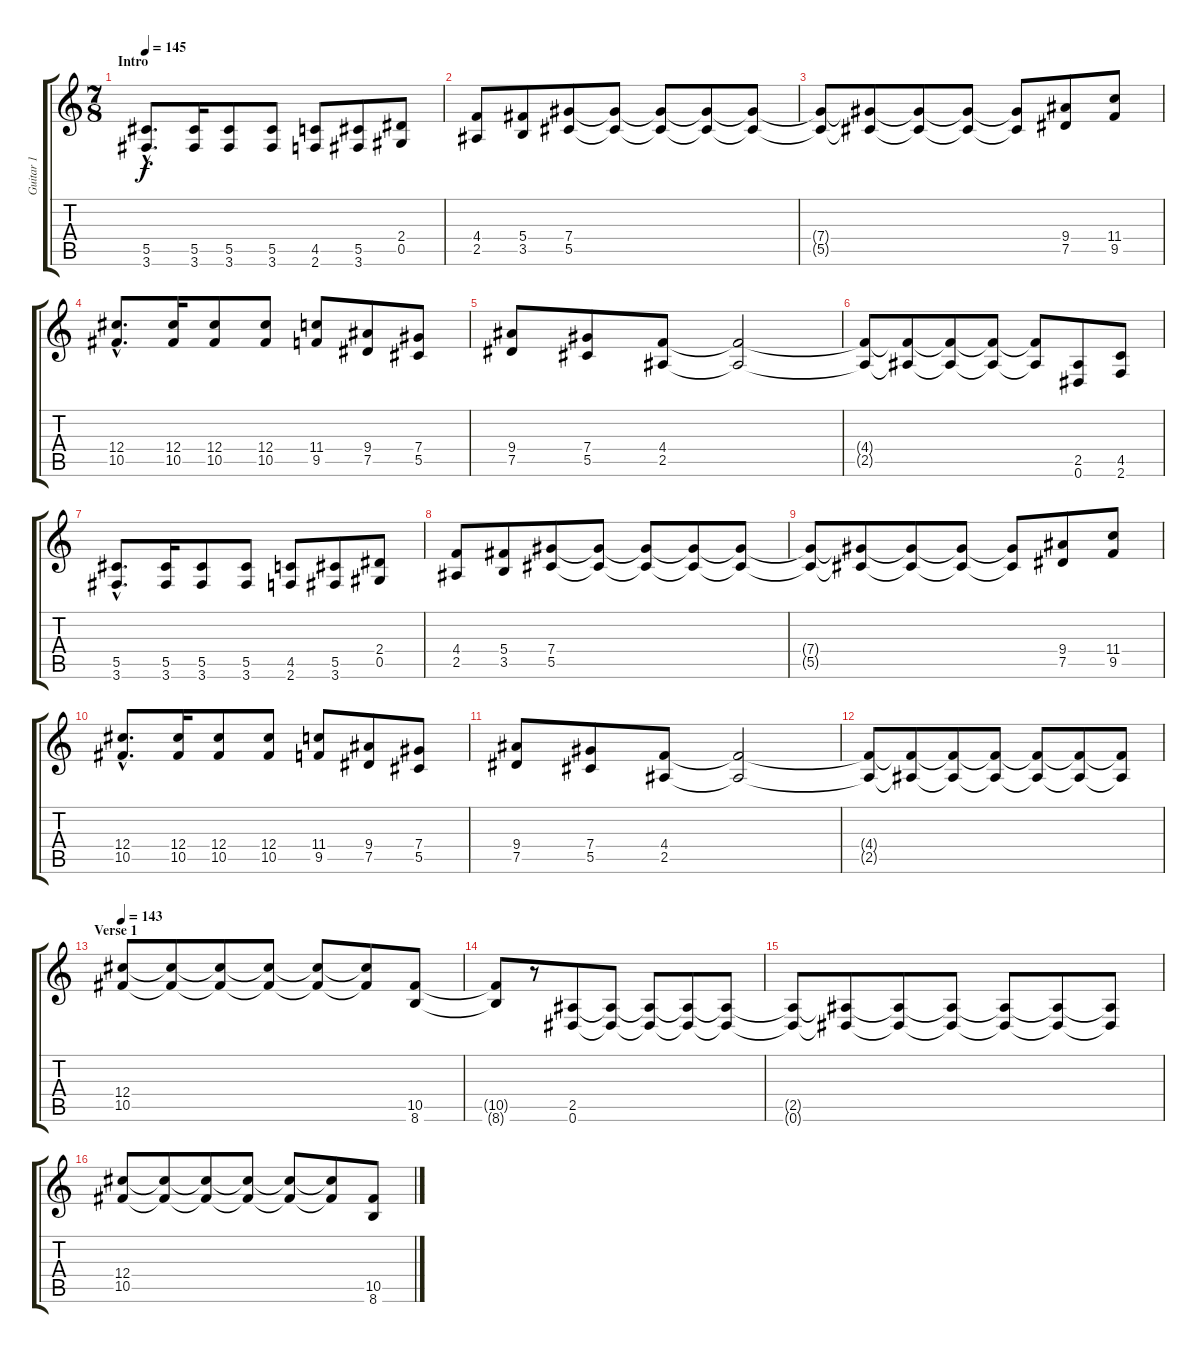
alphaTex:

\track ("Guitar 1" "Guitar 1") {instrument distortionguitar}
\staff {score tabs}
\tuning (Eb4 Bb3 Gb3 Db3 Ab2 Eb2) {hide}
\ts (7 8)
\section ("" "Intro")
\tempo 145
\tempo 140
\tempo 145
\clef g2
\ks c
(5.5{hac} 3.6{hac}).8{d dy f instrument distortionguitar} (5.5 3.6).16 (5.5 3.6).8 (5.5 3.6).8 (4.5 2.6).8 (5.5 3.6).8 (2.4 0.5).8 |
(4.4 2.5).8 (5.4 3.5).8 (7.4 5.5).8 (7.4{t} 5.5{t}).8 (7.4{t} 5.5{t}).8 (7.4{t} 5.5{t}).8 (7.4{t} 5.5{t}).8 |
(7.4{t} 5.5{t}).8 (7.4{t} 5.5{t}).8 (7.4{t} 5.5{t}).8 (7.4{t} 5.5{t}).8 (7.4{t} 5.5{t}).8 (9.4 7.5).8 (11.4 9.5).8 |
(12.4{hac} 10.5{hac}).8{d} (12.4 10.5).16 (12.4 10.5).8 (12.4 10.5).8 (11.4 9.5).8 (9.4 7.5).8 (7.4 5.5).8 |
(9.4 7.5).8 (7.4 5.5).8 (4.4 2.5).8 (4.4{t} 2.5{t}).2 |
(4.4{t} 2.5{t}).8 (4.4{t} 2.5{t}).8 (4.4{t} 2.5{t}).8 (4.4{t} 2.5{t}).8 (4.4{t} 2.5{t}).8 (2.5 0.6).8 (4.5 2.6).8 |
(5.5{hac} 3.6{hac}).8{d} (5.5 3.6).16 (5.5 3.6).8 (5.5 3.6).8 (4.5 2.6).8 (5.5 3.6).8 (2.4 0.5).8 |
(4.4 2.5).8 (5.4 3.5).8 (7.4 5.5).8 (7.4{t} 5.5{t}).8 (7.4{t} 5.5{t}).8 (7.4{t} 5.5{t}).8 (7.4{t} 5.5{t}).8 |
(7.4{t} 5.5{t}).8 (7.4{t} 5.5{t}).8 (7.4{t} 5.5{t}).8 (7.4{t} 5.5{t}).8 (7.4{t} 5.5{t}).8 (9.4 7.5).8 (11.4 9.5).8 |
(12.4{hac} 10.5{hac}).8{d} (12.4 10.5).16 (12.4 10.5).8 (12.4 10.5).8 (11.4 9.5).8 (9.4 7.5).8 (7.4 5.5).8 |
(9.4 7.5).8 (7.4 5.5).8 (4.4 2.5).8 (4.4{t} 2.5{t}).2 |
(4.4{t} 2.5{t}).8 (4.4{t} 2.5{t}).8 (4.4{t} 2.5{t}).8 (4.4{t} 2.5{t}).8 (4.4{t} 2.5{t}).8 (4.4{t} 2.5{t}).8 (4.4{t} 2.5{t}).8 |
\section ("" "Verse 1")
\tempo 143
(12.4 10.5).8 (12.4{t} 10.5{t}).8 (12.4{t} 10.5{t}).8 (12.4{t} 10.5{t}).8 (12.4{t} 10.5{t}).8 (12.4{t} 10.5{t}).8 (10.5 8.6).8 |
(10.5{t} 8.6{t}).8 r.8 (2.5 0.6).8 (2.5{t} 0.6{t}).8 (2.5{t} 0.6{t}).8 (2.5{t} 0.6{t}).8 (2.5{t} 0.6{t}).8 |
(2.5{t} 0.6{t}).8 (2.5{t} 0.6{t}).8 (2.5{t} 0.6{t}).8 (2.5{t} 0.6{t}).8 (2.5{t} 0.6{t}).8 (2.5{t} 0.6{t}).8 (2.5{t} 0.6{t}).8 |
(12.4 10.5).8 (12.4{t} 10.5{t}).8 (12.4{t} 10.5{t}).8 (12.4{t} 10.5{t}).8 (12.4{t} 10.5{t}).8 (12.4{t} 10.5{t}).8 (10.5 8.6).8
